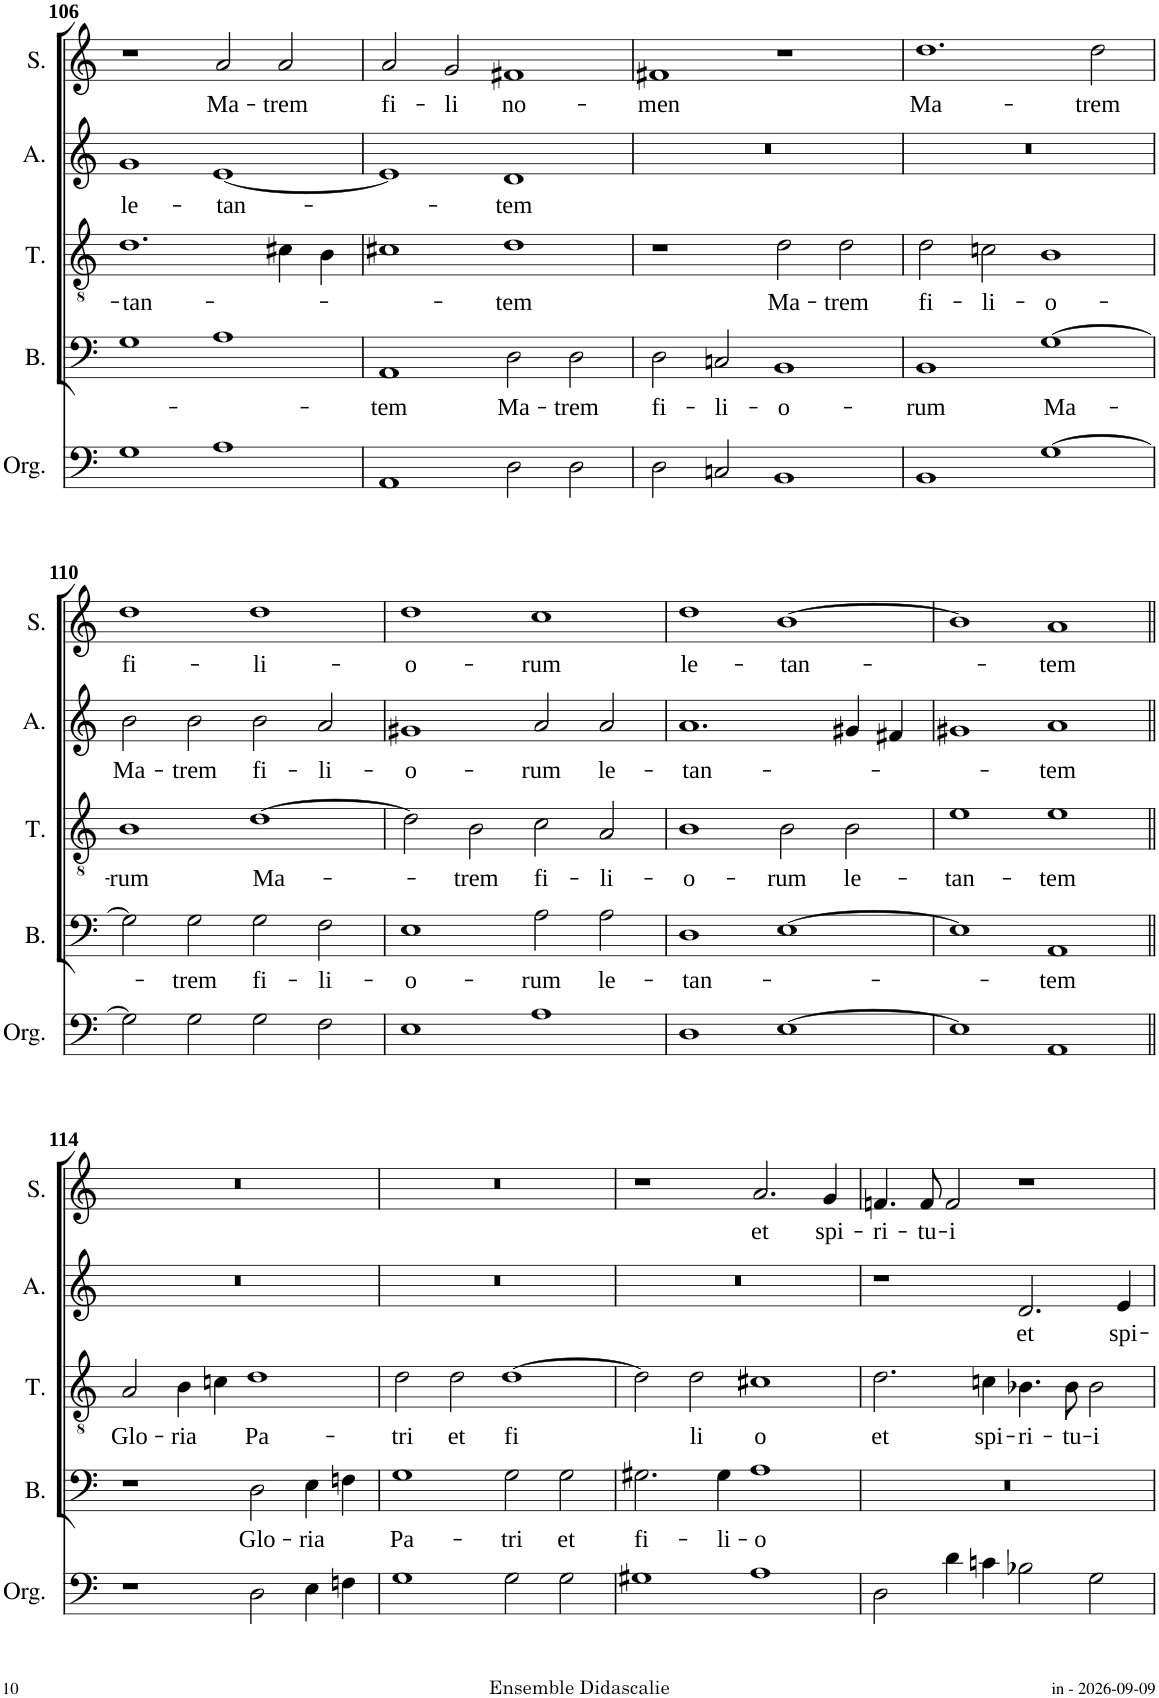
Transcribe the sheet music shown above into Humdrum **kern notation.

**kern	**kern	**text	**kern	**text	**kern	**text	**kern	**text
*part5	*part4	*part4	*part3	*part3	*part2	*part2	*part1	*part1
*staff5	*staff4	*staff4	*staff3	*staff3	*staff2	*staff2	*staff1	*staff1
*I"Orgue	*I"Basse	*	*I"Ténor	*	*I"Alto	*	*I"Soprano	*
*I'Org.	*I'B.	*	*I'T.	*	*I'A.	*	*I'S.	*
!!LO:PB:g=z
*clefF4	*clefF4	*	*clefGv2	*	*clefG2	*	*clefG2	*
*k[]	*k[]	*	*k[]	*	*k[]	*	*k[]	*
*M4/2	*M4/2	*	*M4/2	*	*M4/2	*	*M4/2	*
=106	=106	=106	=106	=106	=106	=106	=106	=106
!	!	!	!	!LO:LY:b	!	!LO:LY:b	!	!
1G	1G	.	1.d	-tan-	1g	le-	1r	.
!	!	!	!	!	!	!LO:LY:b	!	!LO:LY:b
1A	1A	.	.	.	[1e	-tan-	2a/	Ma-
!	!	!	!	!	!	!	!	!LO:LY:b
.	.	.	4c#X\	.	.	.	2a/	-trem
.	.	.	4B\	.	.	.	.	.
=107	=107	=107	=107	=107	=107	=107	=107	=107
!	!	!LO:LY:b	!	!	!	!	!	!LO:LY:b
1AA	1AA	-tem	1c#X	.	1e]	.	2a/	fi-
!	!	!	!	!	!	!	!	!LO:LY:b
.	.	.	.	.	.	.	2g/	-li
!	!	!LO:LY:b	!	!LO:LY:b	!	!LO:LY:b	!	!LO:LY:b
2D\	2D\	Ma-	1d	-tem	1d	-tem	1f#X	no-
!	!	!LO:LY:b	!	!	!	!	!	!
2D\	2D\	-trem	.	.	.	.	.	.
=108	=108	=108	=108	=108	=108	=108	=108	=108
!	!	!LO:LY:b	!	!	!	!	!	!LO:LY:b
2D\	2D\	fi-	1r	.	0r	.	1f#X	-men
!	!	!LO:LY:b	!	!	!	!	!	!
2Cn/	2Cn/	-li-	.	.	.	.	.	.
!	!	!LO:LY:b	!	!LO:LY:b	!	!	!	!
1BB	1BB	-o-	2d\	Ma-	.	.	1r	.
!	!	!	!	!LO:LY:b	!	!	!	!
.	.	.	2d\	-trem	.	.	.	.
=109	=109	=109	=109	=109	=109	=109	=109	=109
!	!	!LO:LY:b	!	!LO:LY:b	!	!	!	!LO:LY:b
1BB	1BB	-rum	2d\	fi-	0r	.	1.dd	Ma-
!	!	!	!	!LO:LY:b	!	!	!	!
.	.	.	2cn\	-li-	.	.	.	.
!	!	!LO:LY:b	!	!LO:LY:b	!	!	!	!
[1G	[1G	Ma-	1B	-o-	.	.	.	.
!	!	!	!	!	!	!	!	!LO:LY:b
.	.	.	.	.	.	.	2dd\	-trem
!!LO:LB:g=z
=110	=110	=110	=110	=110	=110	=110	=110	=110
!	!	!	!	!LO:LY:b	!	!LO:LY:b	!	!LO:LY:b
2G\]	2G\]	.	1B	-rum	2b\	Ma-	1dd	fi-
!	!	!LO:LY:b	!	!	!	!LO:LY:b	!	!
2G\	2G\	-trem	.	.	2b\	-trem	.	.
!	!	!LO:LY:b	!	!LO:LY:b	!	!LO:LY:b	!	!LO:LY:b
2G\	2G\	fi-	[1d	Ma-	2b\	fi-	1dd	-li-
!	!	!LO:LY:b	!	!	!	!LO:LY:b	!	!
2F\	2F\	-li-	.	.	2a/	-li-	.	.
=111	=111	=111	=111	=111	=111	=111	=111	=111
!	!	!LO:LY:b	!	!	!	!LO:LY:b	!	!LO:LY:b
1E	1E	-o-	2d\]	.	1g#X	-o-	1dd	-o-
!	!	!	!	!LO:LY:b	!	!	!	!
.	.	.	2B\	-trem	.	.	.	.
!	!	!LO:LY:b	!	!LO:LY:b	!	!LO:LY:b	!	!LO:LY:b
1A	2A\	-rum	2c\	fi-	2a/	-rum	1cc	-rum
!	!	!LO:LY:b	!	!LO:LY:b	!	!LO:LY:b	!	!
.	2A\	le-	2A/	-li-	2a/	le-	.	.
=112	=112	=112	=112	=112	=112	=112	=112	=112
!	!	!LO:LY:b	!	!LO:LY:b	!	!LO:LY:b	!	!LO:LY:b
1D	1D	-tan-	1B	-o-	1.a	-tan-	1dd	le-
!	!	!	!	!LO:LY:b	!	!	!	!LO:LY:b
[1E	[1E	.	2B\	-rum	.	.	[1b	-tan-
!	!	!	!	!LO:LY:b	!	!	!	!
.	.	.	2B\	le-	4g#X/	.	.	.
.	.	.	.	.	4f#X/	.	.	.
=113	=113	=113	=113	=113	=113	=113	=113	=113
!	!	!	!	!LO:LY:b	!	!	!	!
1E]	1E]	.	1e	-tan-	1g#X	.	1b]	.
!	!	!LO:LY:b	!	!LO:LY:b	!	!LO:LY:b	!	!LO:LY:b
1AA	1AA	-tem	1e	-tem	1a	-tem	1a	-tem
!!LO:LB:g=z
=114||	=114||	=114||	=114||	=114||	=114||	=114||	=114||	=114||
!	!	!	!	!LO:LY:b	!	!	!	!
1r	1r	.	2A/	Glo-	0r	.	0r	.
!	!	!	!	!LO:LY:b	!	!	!	!
.	.	.	4B\	-ria	.	.	.	.
.	.	.	4cn\	.	.	.	.	.
!	!	!LO:LY:b	!	!LO:LY:b	!	!	!	!
2D\	2D\	Glo-	1d	Pa-	.	.	.	.
!	!	!LO:LY:b	!	!	!	!	!	!
4E\	4E\	-ria	.	.	.	.	.	.
4Fn\	4Fn\	.	.	.	.	.	.	.
=115	=115	=115	=115	=115	=115	=115	=115	=115
!	!	!LO:LY:b	!	!LO:LY:b	!	!	!	!
1G	1G	Pa-	2d\	-tri	0r	.	0r	.
!	!	!	!	!LO:LY:b	!	!	!	!
.	.	.	2d\	et	.	.	.	.
!	!	!LO:LY:b	!	!LO:LY:b	!	!	!	!
2G\	2G\	-tri	[1d	fi	.	.	.	.
!	!	!LO:LY:b	!	!	!	!	!	!
2G\	2G\	et	.	.	.	.	.	.
=116	=116	=116	=116	=116	=116	=116	=116	=116
!	!	!LO:LY:b	!	!	!	!	!	!
1G#X	2.G#X\	fi-	2d\]	.	0r	.	1r	.
!	!	!	!	!LO:LY:b	!	!	!	!
.	.	.	2d\	-li	.	.	.	.
!	!	!LO:LY:b	!	!	!	!	!	!
.	4G#\	-li-	.	.	.	.	.	.
!	!	!LO:LY:b	!	!LO:LY:b	!	!	!	!LO:LY:b
1A	1A	-o	1c#X	-o	.	.	2.a/	et
!	!	!	!	!	!	!	!	!LO:LY:b
.	.	.	.	.	.	.	4g/	spi-
=117	=117	=117	=117	=117	=117	=117	=117	=117
!	!	!	!	!LO:LY:b	!	!	!	!LO:LY:b
2D\	0r	.	2.d\	et	1r	.	4.fn/	-ri-
!	!	!	!	!	!	!	!	!LO:LY:b
.	.	.	.	.	.	.	8f/	-tu-
!	!	!	!	!	!	!	!	!LO:LY:b
4d\	.	.	.	.	.	.	2f/	-i
!	!	!	!	!LO:LY:b	!	!	!	!
4cn\	.	.	4cn\	spi-	.	.	.	.
!	!	!	!	!LO:LY:b	!	!LO:LY:b	!	!
2B-X\	.	.	4.B-X\	-ri-	2.d/	et	1r	.
!	!	!	!	!LO:LY:b	!	!	!	!
.	.	.	8B-\	-tu-	.	.	.	.
!	!	!	!	!LO:LY:b	!	!	!	!
2G\	.	.	2B-\	-i	.	.	.	.
!	!	!	!	!	!	!LO:LY:b	!	!
.	.	.	.	.	4e/	spi-	.	.
=	=	=	=	=	=	=	=	=
*-	*-	*-	*-	*-	*-	*-	*-	*-
